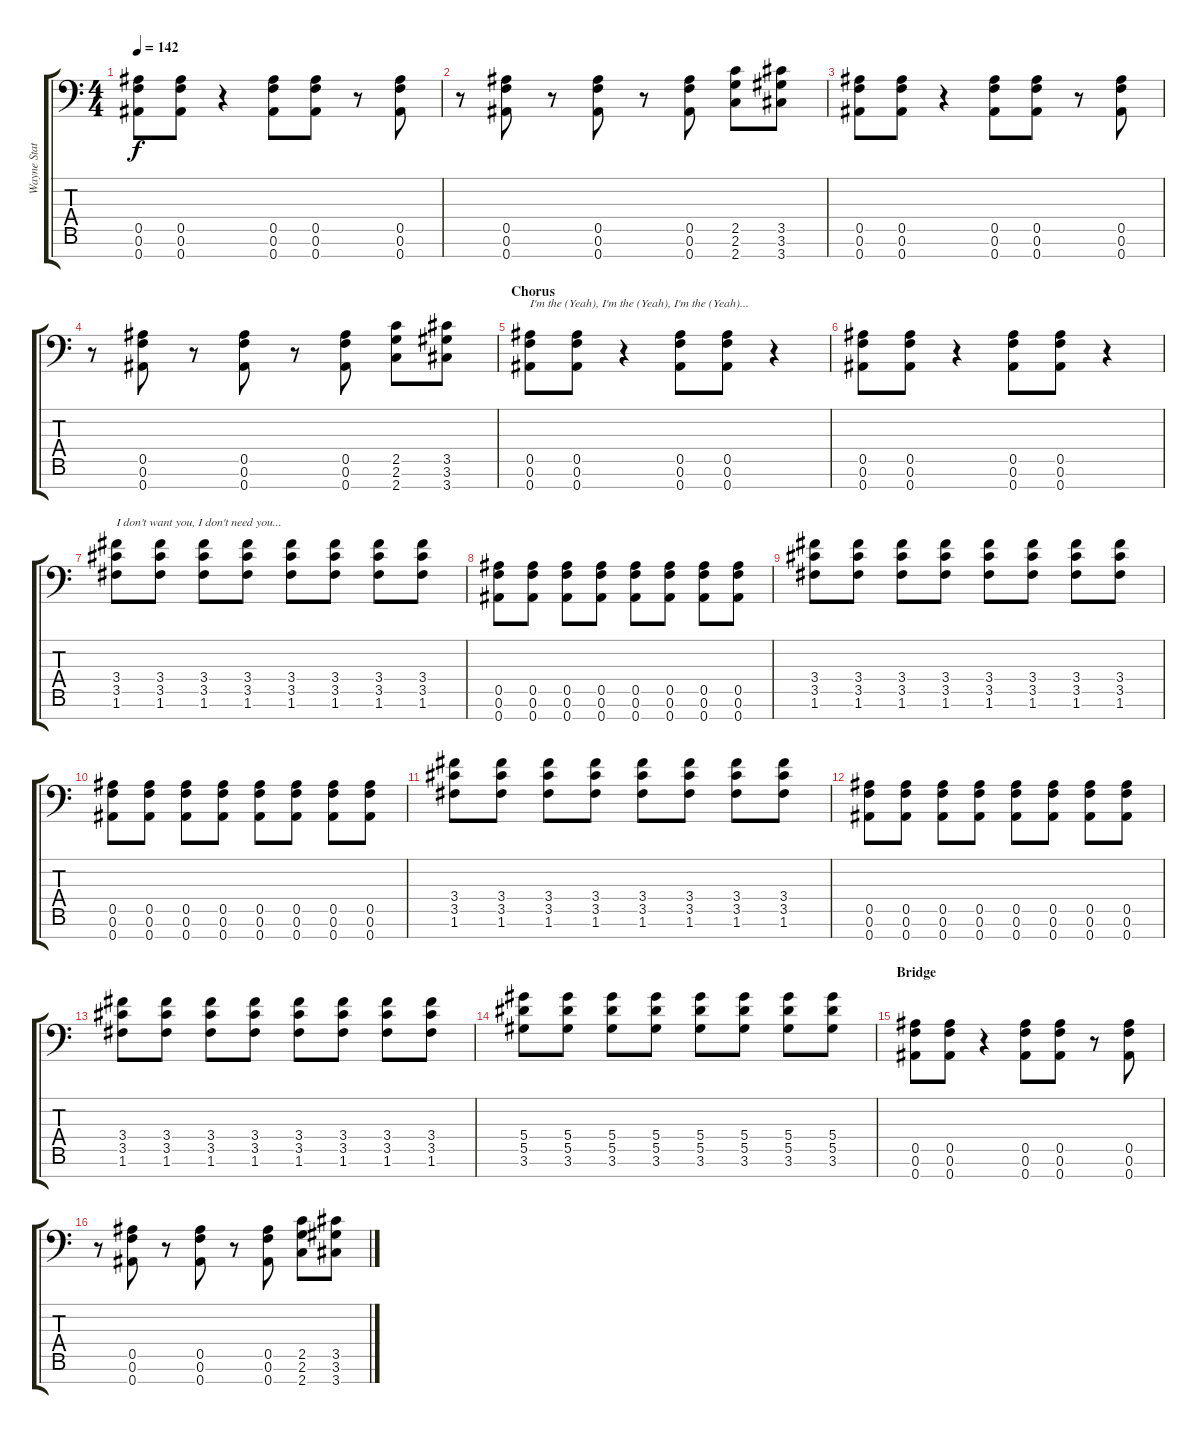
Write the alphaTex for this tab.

\track ("Wayne Static" "Wayne Stat") {instrument distortionguitar}
\staff {score tabs}
\tuning (F4 C4 Ab3 Eb3 Bb2 F2 Bb1) {hide}
\ts (4 4)
\tempo 142
\clef f4
\ks c
(0.5 0.6 0.7).8{dy f} (0.5 0.6 0.7).8 r.4 (0.5 0.6 0.7).8 (0.5 0.6 0.7).8 r.8 (0.5 0.6 0.7).8 |
r.8 (0.5 0.6 0.7).8 r.8 (0.5 0.6 0.7).8 r.8 (0.5 0.6 0.7).8 (2.5 2.6 2.7).8 (3.5 3.6 3.7).8 |
(0.5 0.6 0.7).8 (0.5 0.6 0.7).8 r.4 (0.5 0.6 0.7).8 (0.5 0.6 0.7).8 r.8 (0.5 0.6 0.7).8 |
r.8 (0.5 0.6 0.7).8 r.8 (0.5 0.6 0.7).8 r.8 (0.5 0.6 0.7).8 (2.5 2.6 2.7).8 (3.5 3.6 3.7).8 |
\section ("" "Chorus")
(0.5 0.6 0.7).8{txt "I'm the (Yeah), I'm the (Yeah), I'm the (Yeah)..."} (0.5 0.6 0.7).8 r.4 (0.5 0.6 0.7).8 (0.5 0.6 0.7).8 r.4 |
(0.5 0.6 0.7).8 (0.5 0.6 0.7).8 r.4 (0.5 0.6 0.7).8 (0.5 0.6 0.7).8 r.4 |
(3.4 3.5 1.6).8{txt "I don't want you, I don't need you..."} (3.4 3.5 1.6).8 (3.4 3.5 1.6).8 (3.4 3.5 1.6).8 (3.4 3.5 1.6).8 (3.4 3.5 1.6).8 (3.4 3.5 1.6).8 (3.4 3.5 1.6).8 |
(0.5 0.6 0.7).8 (0.5 0.6 0.7).8 (0.5 0.6 0.7).8 (0.5 0.6 0.7).8 (0.5 0.6 0.7).8 (0.5 0.6 0.7).8 (0.5 0.6 0.7).8 (0.5 0.6 0.7).8 |
(3.4 3.5 1.6).8 (3.4 3.5 1.6).8 (3.4 3.5 1.6).8 (3.4 3.5 1.6).8 (3.4 3.5 1.6).8 (3.4 3.5 1.6).8 (3.4 3.5 1.6).8 (3.4 3.5 1.6).8 |
(0.5 0.6 0.7).8 (0.5 0.6 0.7).8 (0.5 0.6 0.7).8 (0.5 0.6 0.7).8 (0.5 0.6 0.7).8 (0.5 0.6 0.7).8 (0.5 0.6 0.7).8 (0.5 0.6 0.7).8 |
(3.4 3.5 1.6).8 (3.4 3.5 1.6).8 (3.4 3.5 1.6).8 (3.4 3.5 1.6).8 (3.4 3.5 1.6).8 (3.4 3.5 1.6).8 (3.4 3.5 1.6).8 (3.4 3.5 1.6).8 |
(0.5 0.6 0.7).8 (0.5 0.6 0.7).8 (0.5 0.6 0.7).8 (0.5 0.6 0.7).8 (0.5 0.6 0.7).8 (0.5 0.6 0.7).8 (0.5 0.6 0.7).8 (0.5 0.6 0.7).8 |
(3.4 3.5 1.6).8 (3.4 3.5 1.6).8 (3.4 3.5 1.6).8 (3.4 3.5 1.6).8 (3.4 3.5 1.6).8 (3.4 3.5 1.6).8 (3.4 3.5 1.6).8 (3.4 3.5 1.6).8 |
(5.4 5.5 3.6).8 (5.4 5.5 3.6).8 (5.4 5.5 3.6).8 (5.4 5.5 3.6).8 (5.4 5.5 3.6).8 (5.4 5.5 3.6).8 (5.4 5.5 3.6).8 (5.4 5.5 3.6).8 |
\section ("" "Bridge")
(0.5 0.6 0.7).8 (0.5 0.6 0.7).8 r.4 (0.5 0.6 0.7).8 (0.5 0.6 0.7).8 r.8 (0.5 0.6 0.7).8 |
r.8 (0.5 0.6 0.7).8 r.8 (0.5 0.6 0.7).8 r.8 (0.5 0.6 0.7).8 (2.5 2.6 2.7).8 (3.5 3.6 3.7).8
